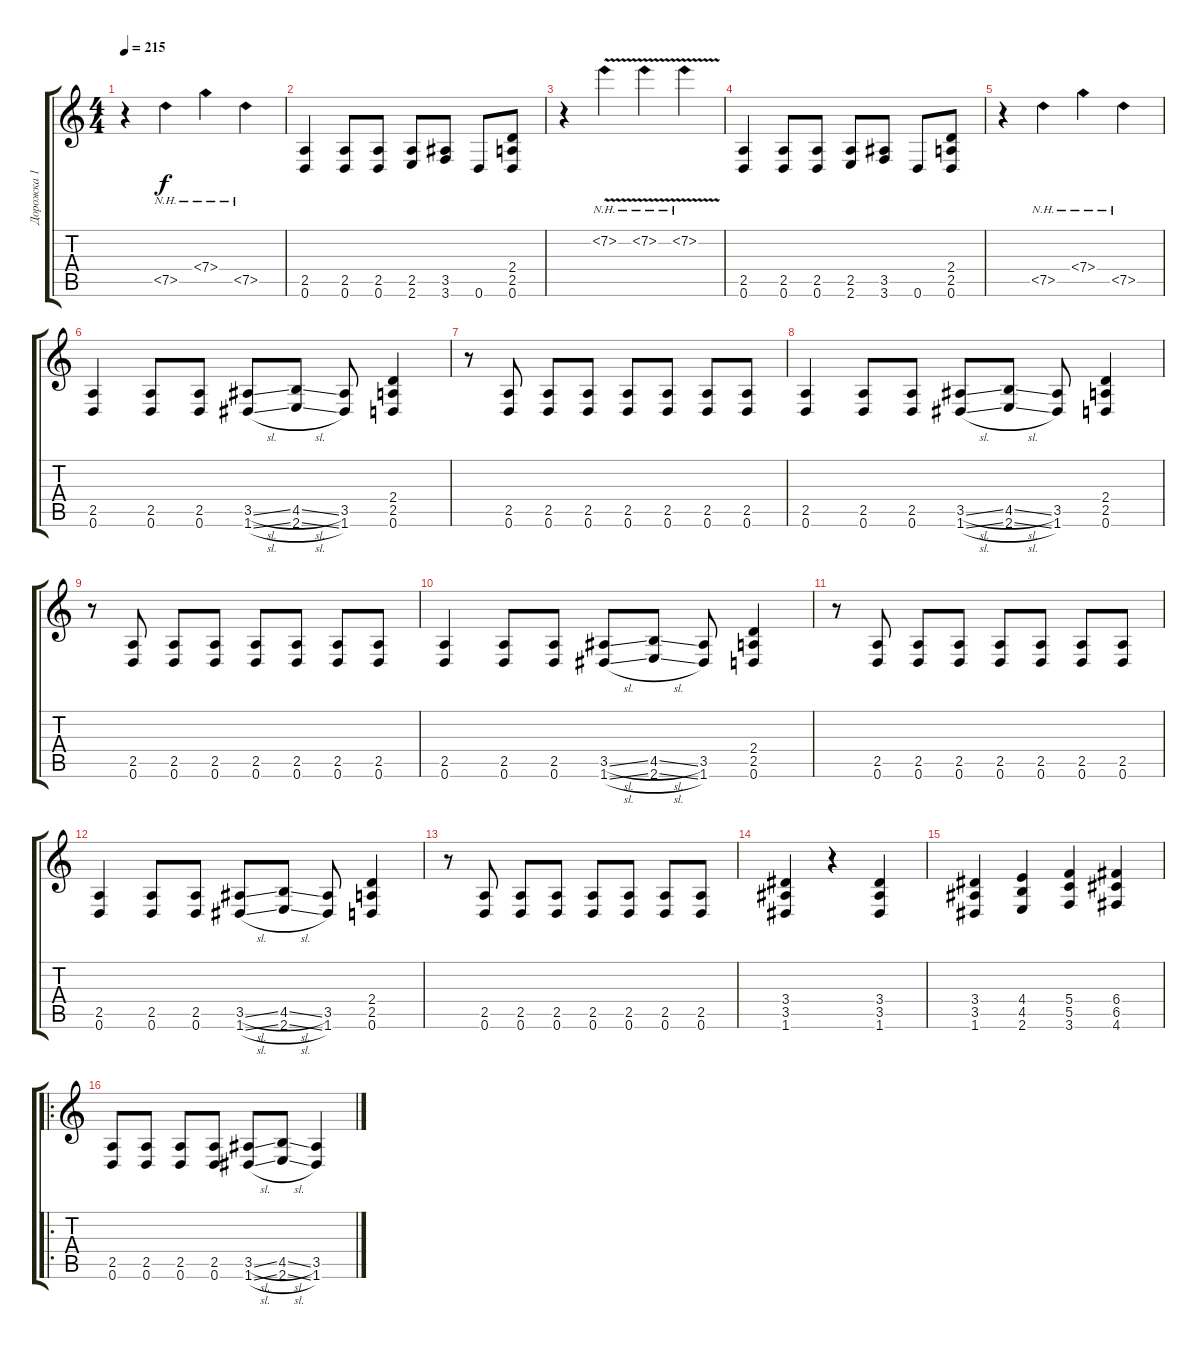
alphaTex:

\track ("Дорожка 1" "Дорожка 1") {instrument distortionguitar}
\staff {score tabs}
\tuning (D4 A3 F3 C3 G2 D2) {hide}
\ts (4 4)
\tempo 215
\clef g2
\ks c
r.4{dy f} 7.5{nh}.4 7.4{nh}.4 7.5{nh}.4 |
(2.5 0.6).4 (2.5 0.6).8 (2.5 0.6).8 (2.5 2.6).8 (3.5 3.6).8 0.6.8 (2.4 2.5 0.6).8 |
r.4 7.2{nh v}.4 7.2{nh v}.4 7.2{nh v}.4 |
(2.5 0.6).4 (2.5 0.6).8 (2.5 0.6).8 (2.5 2.6).8 (3.5 3.6).8 0.6.8 (2.4 2.5 0.6).8 |
r.4 7.5{nh}.4 7.4{nh}.4 7.5{nh}.4 |
(2.5 0.6).4 (2.5 0.6).8 (2.5 0.6).8 (3.5{sl} 1.6{sl}).8 (4.5{sl} 2.6{sl}).8 (3.5 1.6).8 (2.4 2.5 0.6).4 |
r.8 (2.5 0.6).8 (2.5 0.6).8 (2.5 0.6).8 (2.5 0.6).8 (2.5 0.6).8 (2.5 0.6).8 (2.5 0.6).8 |
(2.5 0.6).4 (2.5 0.6).8 (2.5 0.6).8 (3.5{sl} 1.6{sl}).8 (4.5{sl} 2.6{sl}).8 (3.5 1.6).8 (2.4 2.5 0.6).4 |
r.8 (2.5 0.6).8 (2.5 0.6).8 (2.5 0.6).8 (2.5 0.6).8 (2.5 0.6).8 (2.5 0.6).8 (2.5 0.6).8 |
(2.5 0.6).4 (2.5 0.6).8 (2.5 0.6).8 (3.5{sl} 1.6{sl}).8 (4.5{sl} 2.6{sl}).8 (3.5 1.6).8 (2.4 2.5 0.6).4 |
r.8 (2.5 0.6).8 (2.5 0.6).8 (2.5 0.6).8 (2.5 0.6).8 (2.5 0.6).8 (2.5 0.6).8 (2.5 0.6).8 |
(2.5 0.6).4 (2.5 0.6).8 (2.5 0.6).8 (3.5{sl} 1.6{sl}).8 (4.5{sl} 2.6{sl}).8 (3.5 1.6).8 (2.4 2.5 0.6).4 |
r.8 (2.5 0.6).8 (2.5 0.6).8 (2.5 0.6).8 (2.5 0.6).8 (2.5 0.6).8 (2.5 0.6).8 (2.5 0.6).8 |
(3.4 3.5 1.6).4 r.4 (3.4 3.5 1.6).4 |
(3.4 3.5 1.6).4 (4.4 4.5 2.6).4 (5.4 5.5 3.6).4 (6.4 6.5 4.6).4 |
\ro
(2.5 0.6).8 (2.5 0.6).8 (2.5 0.6).8 (2.5 0.6).8 (3.5{sl} 1.6{sl}).8 (4.5{sl} 2.6{sl}).8 (3.5 1.6).4
